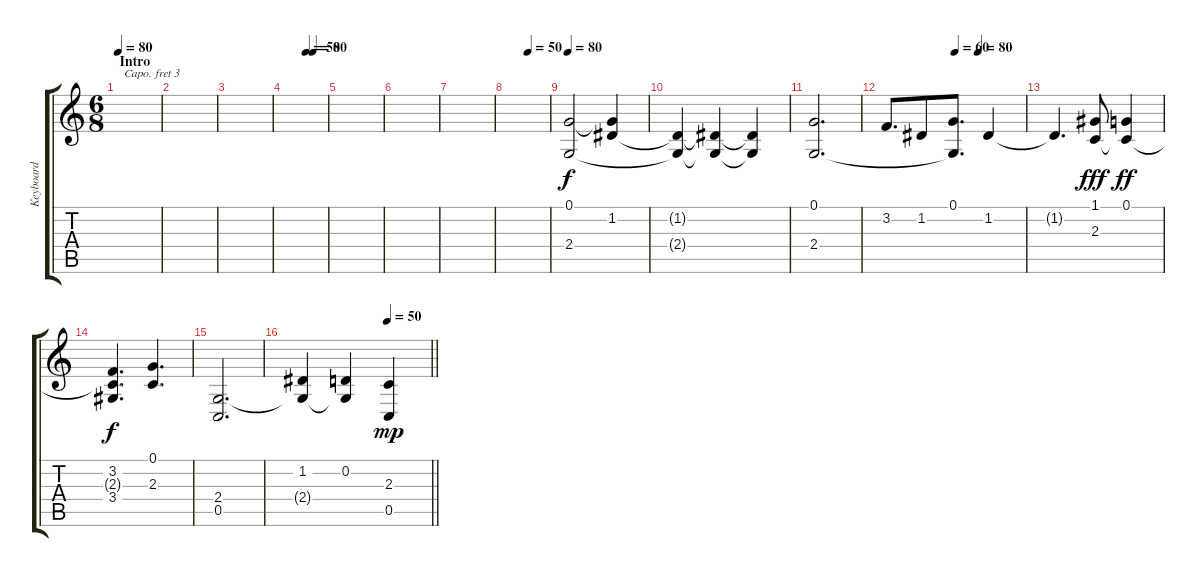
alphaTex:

\track ("Keyboard" "Keyboard") {instrument stringensemble2}
\staff {score tabs}
\capo 3
\tuning (E4 B3 G3 D3 A2 E2) {hide}
\ts (6 8)
\section ("" "Intro")
\tempo 80
\clef g2
\ks c
|
|
|
\tempo (50 0.5)
\tempo (80 0.6666666666666666)
|
|
|
|
\tempo (50 0.5)
|
\tempo 80
(0.1 2.4).2 (0.1{t} 1.2).4 |
(1.2{t} 2.4{t}).4{volume 6} (1.2{t} 2.4{t}).4 (1.2{t} 2.4{t}).4{volume 10} |
(0.1 2.4).2{d} |
\tempo (60 0.5)
\tempo (80 0.6666666666666666)
3.2.8{d} 1.2.8 (0.1 2.4{t}).8{d} 1.2.4 |
1.2{t}.4{d} (1.1 2.3).8{dy fff} (0.1 2.3{t}).4{dy ff} |
(3.2 2.3{t} 3.4).4{d dy f} (0.1 2.3).4{d} |
(2.4 0.5).2{d} |
\tempo (50 0.6666666666666666)
\barLineRight lightlight
(1.2 2.4{t}).4 (0.2 2.4{t}).4 (2.3 0.5).4{dy mp}
